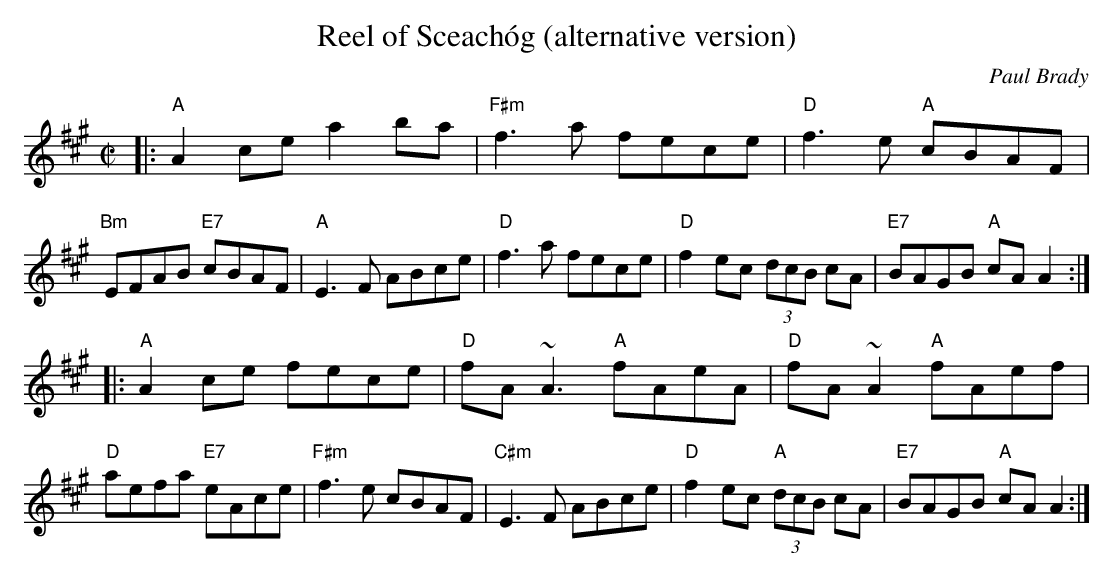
X:1
T: Reel of Sceach\'og (alternative version)
C: Paul Brady
M: C|
L: 1/8
K: A
|: "A"A2ce a2ba | "F#m"f3a fece | "D"f3e "A"cBAF | "Bm"EFAB "E7"cBAF |\
   "A"E3F ABce | "D"f3a fece | "D"f2ec (3dcB cA | "E7"BAGB "A"cAA2 :|
|: "A"A2ce fece | "D"fA~A3 "A"fAeA | "D"fA~A2 "A"fAef | "D"aefa "E7"eAce |\
 "F#m"f3e cBAF | "C#m"E3F ABce | "D"f2ec "A"(3dcB cA | "E7"BAGB "A"cAA2 :|
